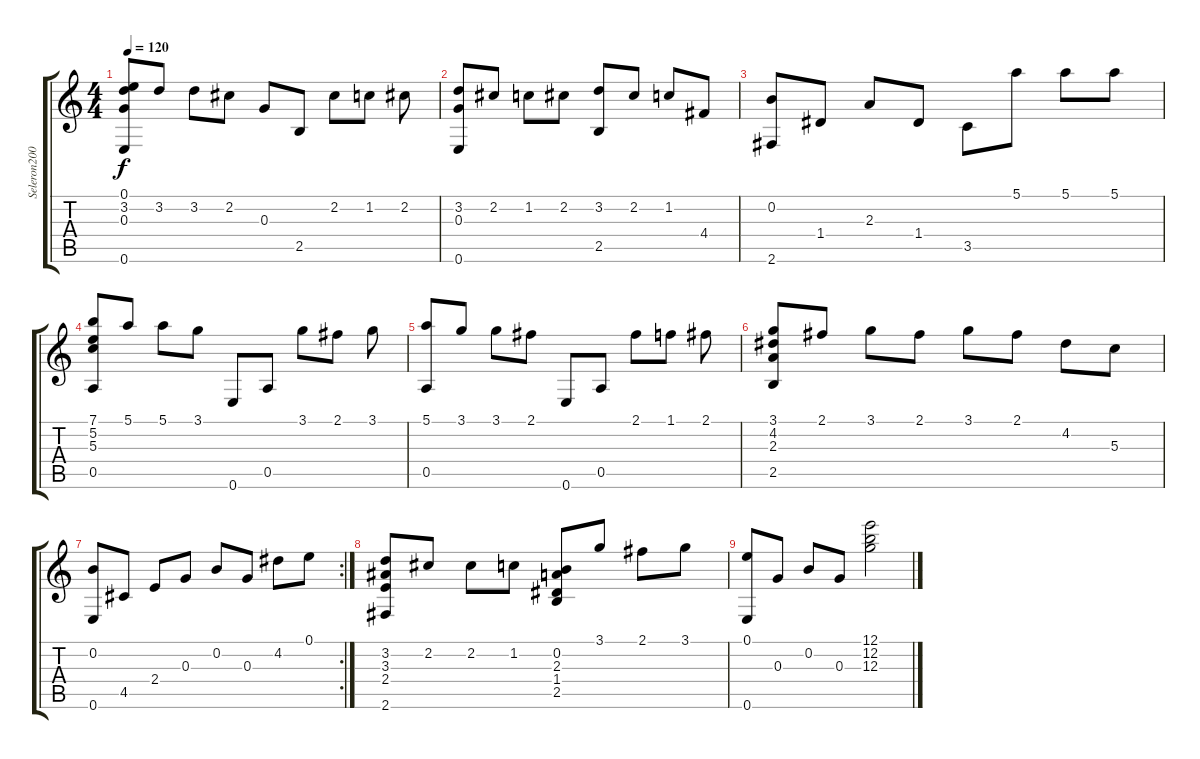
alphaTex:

\track ("" "Seleron200") {instrument acousticguitarnylon}
\staff {score tabs}
\tuning (E4 B3 G3 D3 A2 E2) {hide}
\ts (4 4)
\tempo 120
\clef g2
\ks c
(0.1 3.2 0.3 0.6).8{dy f} 3.2.8 3.2.8 2.2.8 0.3.8 2.5.8 2.2.8 1.2.8 2.2.8 |
(3.2 0.3 0.6).8 2.2.8 1.2.8 2.2.8 (3.2 2.5).8 2.2.8 1.2.8 4.4.8 |
(0.2 2.6).8 1.4.8 2.3.8 1.4.8 3.5.8 5.1.8 5.1.8 5.1.8 |
(7.1 5.2 5.3 0.5).8 5.1.8 5.1.8 3.1.8 0.6.8 0.5.8 3.1.8 2.1.8 3.1.8 |
(5.1 0.5).8 3.1.8 3.1.8 2.1.8 0.6.8 0.5.8 2.1.8 1.1.8 2.1.8 |
(3.1 4.2 2.3 2.5).8 2.1.8 3.1.8 2.1.8 3.1.8 2.1.8 4.2.8 5.3.8 |
\rc 2
(0.2 0.6).8 4.5.8 2.4.8 0.3.8 0.2.8 0.3.8 4.2.8 0.1.8 |
(3.2 3.3 2.4 2.6).8 2.2.8 2.2.8 1.2.8 (0.2 2.3 1.4 2.5).8 3.1.8 2.1.8 3.1.8 |
(0.1 0.6).8 0.3.8 0.2.8 0.3.8 (12.1 12.2 12.3).2
